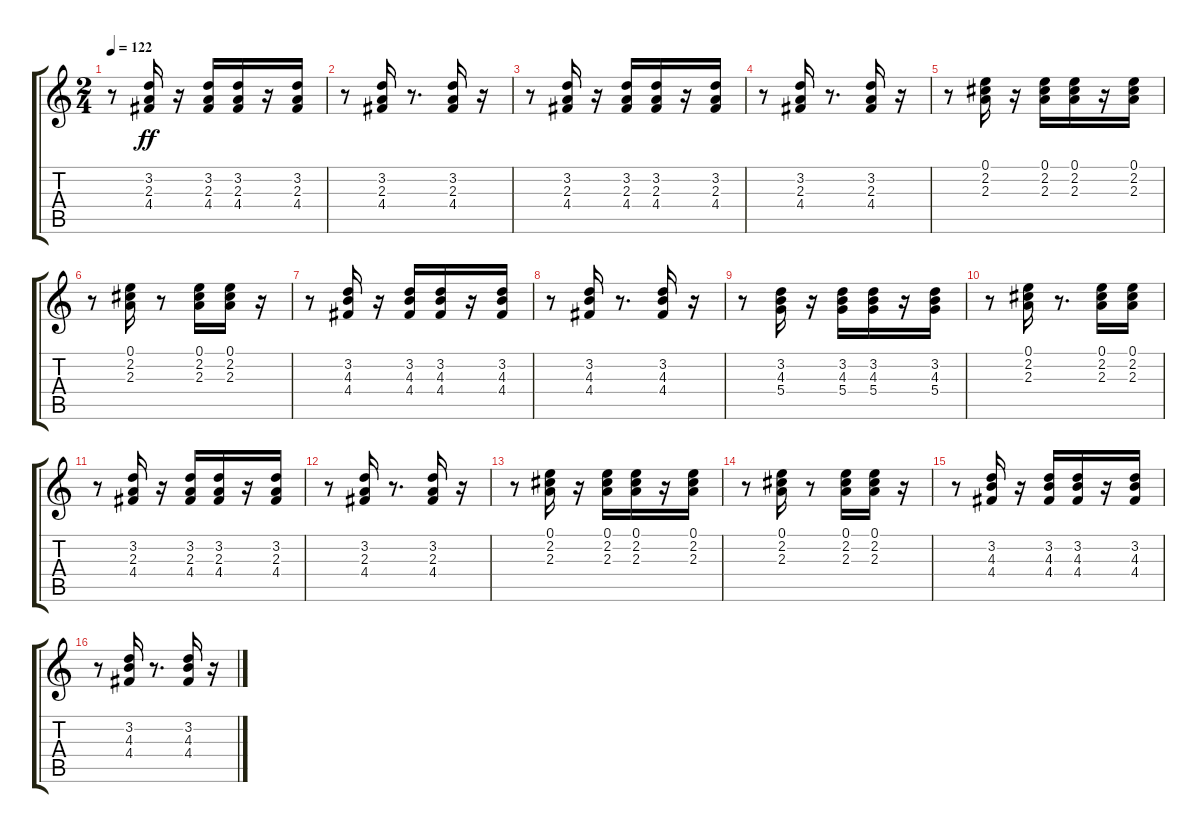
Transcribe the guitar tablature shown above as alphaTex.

\track "" {instrument acousticguitarnylon}
\staff {score tabs}
\tuning (E4 B3 G3 D3 A2 E2) {hide}
\ts (2 4)
\tempo 122
\clef g2
\ks c
r.8{dy ff} (3.2 2.3 4.4).16 r.16 (3.2 2.3 4.4).16 (3.2 2.3 4.4).16 r.16 (3.2 2.3 4.4).16 |
r.8 (3.2 2.3 4.4).16 r.8{d} (3.2 2.3 4.4).16 r.16 |
r.8 (3.2 2.3 4.4).16 r.16 (3.2 2.3 4.4).16 (3.2 2.3 4.4).16 r.16 (3.2 2.3 4.4).16 |
r.8 (3.2 2.3 4.4).16 r.8{d} (3.2 2.3 4.4).16 r.16 |
r.8 (0.1 2.2 2.3).16 r.16 (0.1 2.2 2.3).16 (0.1 2.2 2.3).16 r.16 (0.1 2.2 2.3).16 |
r.8 (0.1 2.2 2.3).16 r.8 (0.1 2.2 2.3).16 (0.1 2.2 2.3).16 r.16 |
r.8 (3.2 4.3 4.4).16 r.16 (3.2 4.3 4.4).16 (3.2 4.3 4.4).16 r.16 (3.2 4.3 4.4).16 |
r.8 (3.2 4.3 4.4).16 r.8{d} (3.2 4.3 4.4).16 r.16 |
r.8 (3.2 4.3 5.4).16 r.16 (3.2 4.3 5.4).16 (3.2 4.3 5.4).16 r.16 (3.2 4.3 5.4).16 |
r.8 (0.1 2.2 2.3).16 r.8{d} (0.1 2.2 2.3).16 (0.1 2.2 2.3).16 |
r.8 (3.2 2.3 4.4).16 r.16 (3.2 2.3 4.4).16 (3.2 2.3 4.4).16 r.16 (3.2 2.3 4.4).16 |
r.8 (3.2 2.3 4.4).16 r.8{d} (3.2 2.3 4.4).16 r.16 |
r.8 (0.1 2.2 2.3).16 r.16 (0.1 2.2 2.3).16 (0.1 2.2 2.3).16 r.16 (0.1 2.2 2.3).16 |
r.8 (0.1 2.2 2.3).16 r.8 (0.1 2.2 2.3).16 (0.1 2.2 2.3).16 r.16 |
r.8 (3.2 4.3 4.4).16 r.16 (3.2 4.3 4.4).16 (3.2 4.3 4.4).16 r.16 (3.2 4.3 4.4).16 |
r.8 (3.2 4.3 4.4).16 r.8{d} (3.2 4.3 4.4).16 r.16
